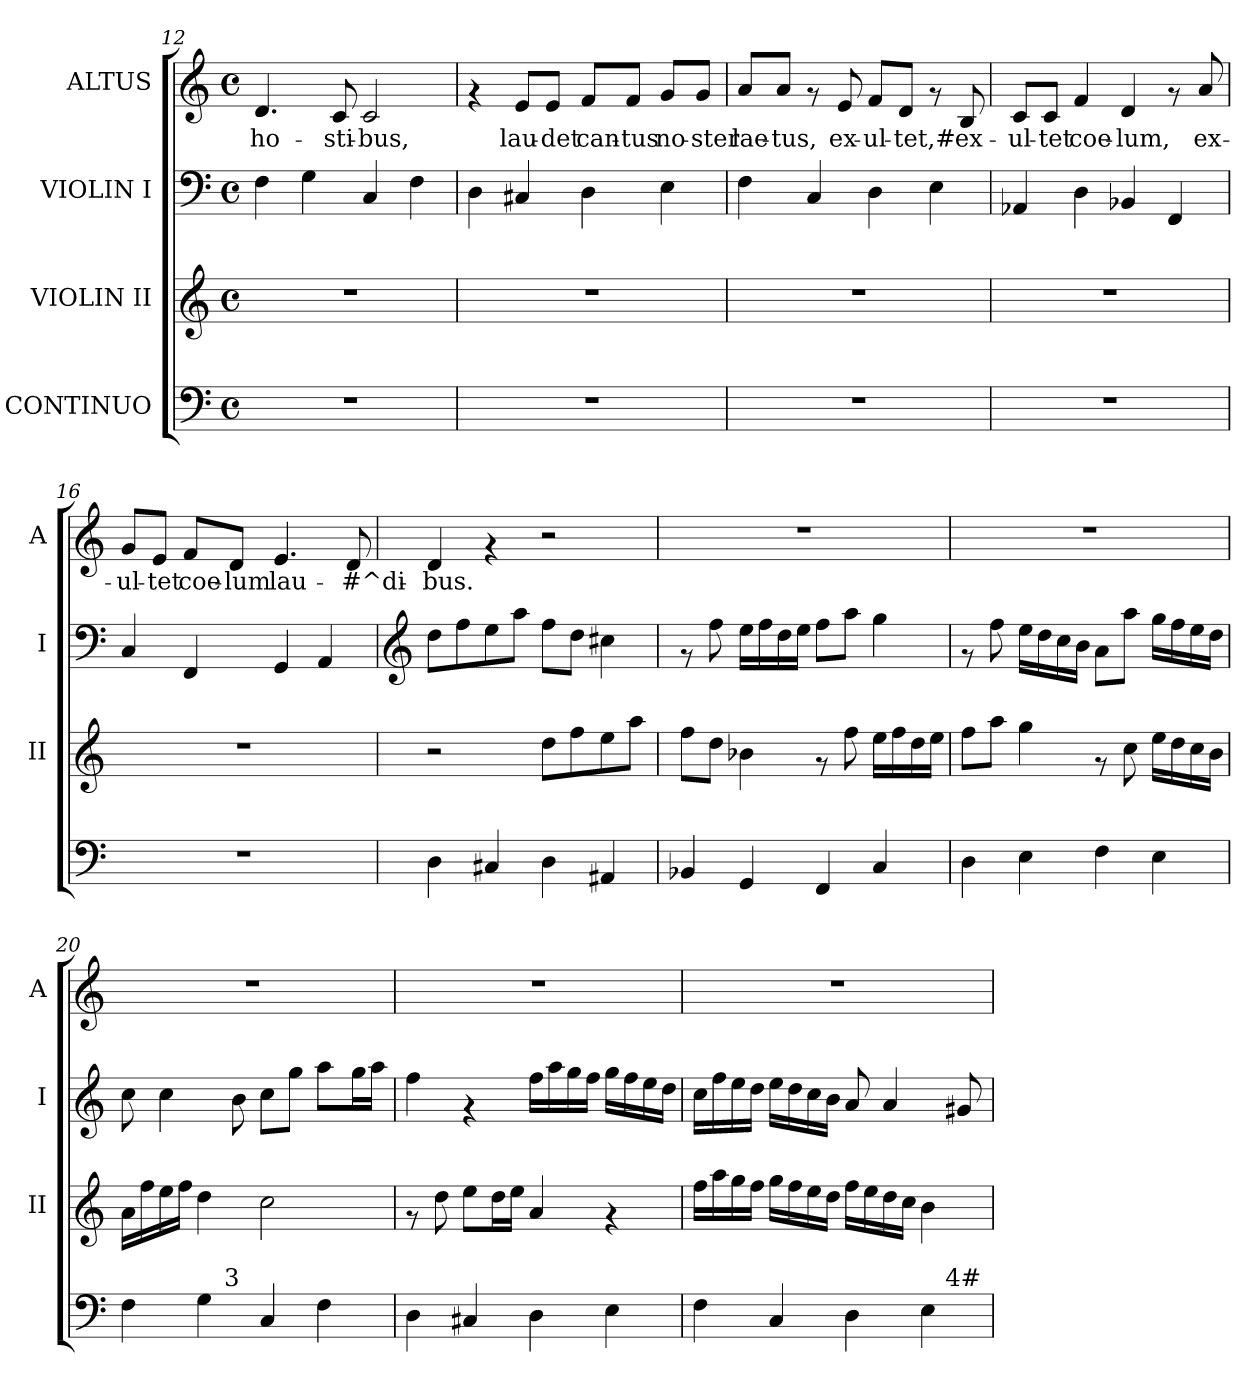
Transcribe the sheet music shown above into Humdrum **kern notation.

**kern	**kern	**kern	**kern	**text
*part4	*part3	*part2	*part1	*part1
*staff4	*staff3	*staff2	*staff1	*staff1
*I"CONTINUO	*I"VIOLIN II	*I"VIOLIN I	*I"ALTUS	*
*	*I'II	*I'I	*I'A	*
!!LO:PB:g=z
*clefF4	*clefG2	*clefF4	*clefG2	*
*k[]	*k[]	*k[]	*k[]	*
*C:	*C:	*C:	*C:	*
*M4/4	*M4/4	*M4/4	*M4/4	*
*met(c)	*met(c)	*met(c)	*met(c)	*
=12	=12	=12	=12	=12
!	!	!	!	!LO:LY:b
1r	1r	4F>\	4.d/	ho-
.	.	4G\	.	.
!	!	!	!	!LO:LY:b
.	.	.	8c/	-sti-
!	!	!	!	!LO:LY:b
.	.	4C/	2c/	-bus,
.	.	4F\	.	.
=13	=13	=13	=13	=13
1r	1r	4D\	4rf	.
!	!	!	!	!LO:LY:b
.	.	4C#X/	8e/L	lau-
!	!	!	!	!LO:LY:b
.	.	.	8e/J	-det
!	!	!	!	!LO:LY:b
.	.	4D\	8f/L	can-
!	!	!	!	!LO:LY:b
.	.	.	8f/J	-tus
!	!	!	!	!LO:LY:b
.	.	4E\	8g/L	no-
!	!	!	!	!LO:LY:b
.	.	.	8g/J	-ster
=14	=14	=14	=14	=14
!	!	!	!	!LO:LY:b
1r	1r	4F\	8a/L	lae-
!	!	!	!	!LO:LY:b
.	.	.	8a/J	-tus,
.	.	4C/	8rf	.
!	!	!	!	!LO:LY:b
.	.	.	8e/	ex-
!	!	!	!	!LO:LY:b
.	.	4D\	8f/L	-ul-
!	!	!	!	!LO:LY:b
.	.	.	8d/J	-tet,#
.	.	4E\	8rf	.
!	!	!	!	!LO:LY:b
.	.	.	8B/	ex-
=15	=15	=15	=15	=15
!	!	!	!	!LO:LY:b
1r	1r	4AA-/	8c/L	-ul-
!	!	!	!	!LO:LY:b
.	.	.	8c/J	-tet
!	!	!	!	!LO:LY:b
.	.	4D\	4f/	coe-
!	!	!	!	!LO:LY:b
.	.	4BB-X/	4d/	-lum,
.	.	4FF/	8rf	.
!	!	!	!	!LO:LY:b
.	.	.	8a/	ex-
=16	=16	=16	=16	=16
!	!	!	!	!LO:LY:b
1r	1r	4C/	8g/L	-ul-
!	!	!	!	!LO:LY:b
.	.	.	8e/J	-tet
!	!	!	!	!LO:LY:b
.	.	4FF/	8f/L	coe-
!	!	!	!	!LO:LY:b
.	.	.	8d/J	-lum
!	!	!	!	!LO:LY:b
.	.	4GG/	4.e/	lau-
.	.	4AA/	.	.
!	!	!	!	!LO:LY:b
.	.	.	8d/	-#^di-
!!LO:PB:g=z
=17	=17	=17	=17	=17
*	*	*clefG2	*	*
!	!	!	!	!LO:LY:b
4D\	2r	8dd\L	4d/	-bus.
.	.	8ff\	.	.
4C#X/	.	8ee\	4rf	.
.	.	8aa\J	.	.
4D\	8dd\L	8ff\L	2r	.
.	8ff\	8dd\J	.	.
4AA#/	8ee\	4cc#X\	.	.
.	8aa\J	.	.	.
=18	=18	=18	=18	=18
4BB-X/	8ff\L	8rf	1r	.
.	8dd\J	8ff\	.	.
4GG/	4b-X\	16ee\L	.	.
.	.	16ff\	.	.
.	.	16dd\	.	.
.	.	16ee\J	.	.
4FF/	8rf	8ff\L	.	.
.	8ff\	8aa\J	.	.
4C/	16ee\L	4gg\	.	.
.	16ff\	.	.	.
.	16dd\	.	.	.
.	16ee\J	.	.	.
=19	=19	=19	=19	=19
4D\	8ff\L	8rf	1r	.
.	8aa\J	8ff\	.	.
4E\	4gg\	16ee\L	.	.
.	.	16dd\	.	.
.	.	16cc\	.	.
.	.	16b\J	.	.
4F\	8rf	8a\L	.	.
.	8cc\	8aa\J	.	.
4E\	16ee\L	16gg\L	.	.
.	16dd\	16ff\	.	.
.	16cc\	16ee\	.	.
.	16b\J	16dd\J	.	.
=20	=20	=20	=20	=20
*^	*	*	*	*
4F\	4ryy	16a\L	8cc\	1r	.
.	.	16ff\	.	.	.
.	.	16ee\	4cc\	.	.
.	.	16ff\J	.	.	.
4G>\	16..ryy	4dd\	.	.	.
!	!LO:TX:a:t=3	!	!	!	!
.	2ryy	.	.	.	.
.	.	.	8b\	.	.
4C/	.	2cc\	8cc\L	.	.
.	.	.	8gg\J	.	.
4F\	.	.	8aa\L	.	.
.	8ryy	.	.	.	.
.	.	.	16gg\	.	.
.	.	.	16aa\J	.	.
.	64ryy	.	.	.	.
*v	*v	*	*	*	*
!!LO:LB:g=z
=21	=21	=21	=21	=21
4D\	8rf	4ff\	1r	.
.	8dd\	.	.	.
4C#X/	8ee\L	4rf	.	.
.	16dd\	.	.	.
.	16ee\J	.	.	.
4D\	4a/	16ff\L	.	.
.	.	16aa\	.	.
.	.	16gg\	.	.
.	.	16ff\J	.	.
4E\	4rf	16gg\L	.	.
.	.	16ff\	.	.
.	.	16ee\	.	.
.	.	16dd\J	.	.
=22	=22	=22	=22	=22
*^	*	*	*	*
4F\	2ryy	16ff\L	16cc\L	1r	.
.	.	16aa\	16ff\	.	.
.	.	16gg\	16ee\	.	.
.	.	16ff\J	16dd\J	.	.
4C/	.	16gg\L	16ee\L	.	.
.	.	16ff\	16dd\	.	.
.	.	16ee\	16cc\	.	.
.	.	16dd\J	16b\J	.	.
4D\	4ryy	16ff\L	8a/	.	.
.	.	16ee\	.	.	.
.	.	16dd\	4a/	.	.
.	.	16cc\J	.	.	.
4E\	16.ryy	4b\	.	.	.
!	!LO:TX:a:t=4#	!	!	!	!
.	8ryy	.	.	.	.
.	.	.	8g#X/	.	.
.	32ryy	.	.	.	.
*v	*v	*	*	*	*
=	=	=	=	=
*-	*-	*-	*-	*-
